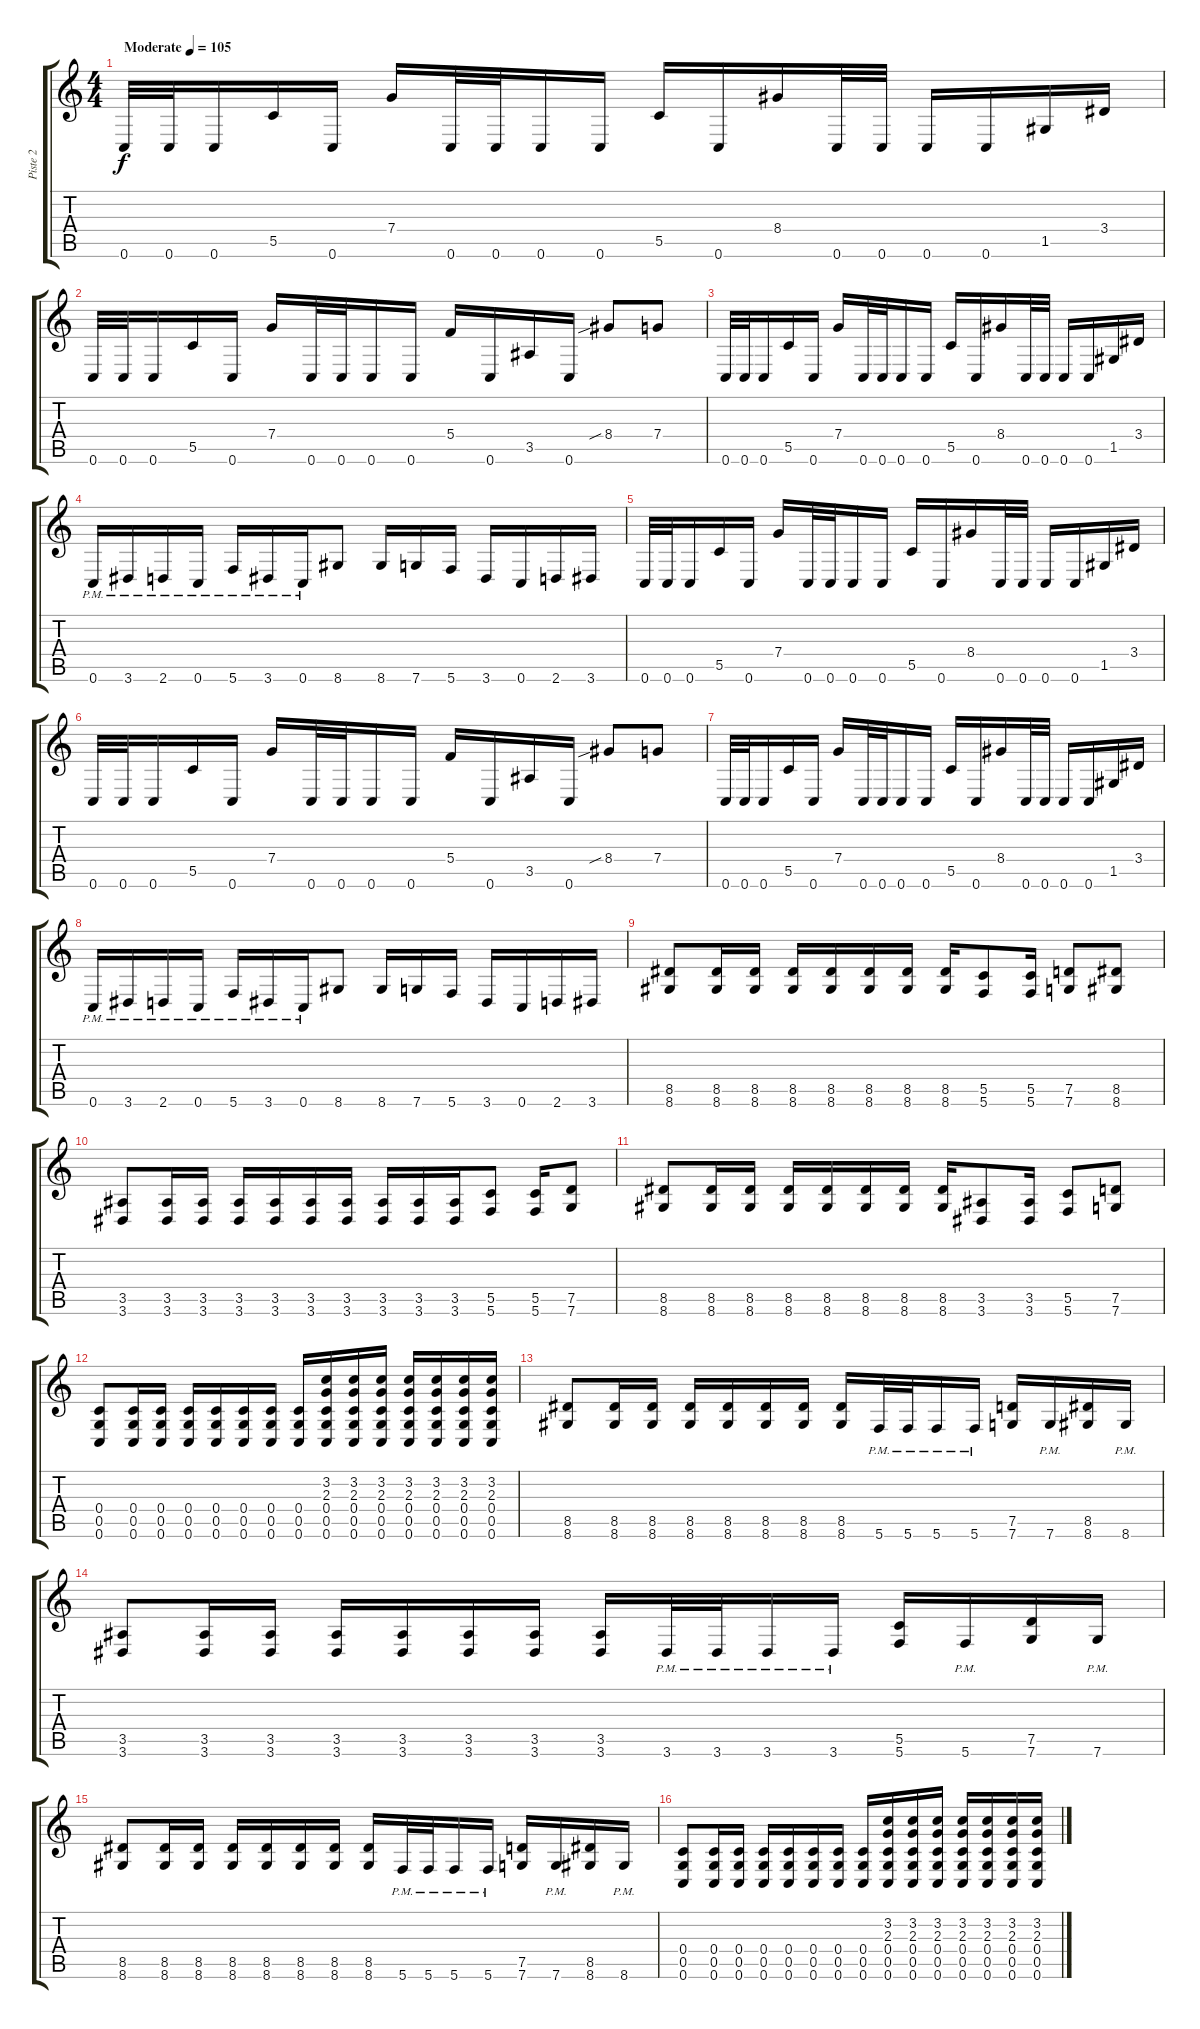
\track ("Piste 2" "Piste 2") {instrument distortionguitar}
\staff {score tabs}
\tuning (D4 A3 F3 C3 G2 C2) {hide}
\ts (4 4)
\tempo (105 "Moderate")
\clef g2
\ks c
0.6.32{dy f instrument distortionguitar} 0.6.32 0.6.16 5.5.16 0.6.16 7.4.16 0.6.32 0.6.32 0.6.16 0.6.16 5.5.16 0.6.16 8.4.16 0.6.32 0.6.32 0.6.16 0.6.16 1.5.16 3.4.16 |
0.6.32 0.6.32 0.6.16 5.5.16 0.6.16 7.4.16 0.6.32 0.6.32 0.6.16 0.6.16 5.4.16 0.6.16 3.5.16 0.6.16 8.4{sib}.8 7.4.8 |
0.6.32 0.6.32 0.6.16 5.5.16 0.6.16 7.4.16 0.6.32 0.6.32 0.6.16 0.6.16 5.5.16 0.6.16 8.4.16 0.6.32 0.6.32 0.6.16 0.6.16 1.5.16 3.4.16 |
0.6{pm}.16 3.6{pm}.16 2.6{pm}.16 0.6{pm}.16 5.6{pm}.16 3.6{pm}.16 0.6{pm}.16 8.6.8 8.6.16 7.6.16 5.6.16 3.6.16 0.6.16 2.6.16 3.6.16 |
0.6.32 0.6.32 0.6.16 5.5.16 0.6.16 7.4.16 0.6.32 0.6.32 0.6.16 0.6.16 5.5.16 0.6.16 8.4.16 0.6.32 0.6.32 0.6.16 0.6.16 1.5.16 3.4.16 |
0.6.32 0.6.32 0.6.16 5.5.16 0.6.16 7.4.16 0.6.32 0.6.32 0.6.16 0.6.16 5.4.16 0.6.16 3.5.16 0.6.16 8.4{sib}.8 7.4.8 |
0.6.32 0.6.32 0.6.16 5.5.16 0.6.16 7.4.16 0.6.32 0.6.32 0.6.16 0.6.16 5.5.16 0.6.16 8.4.16 0.6.32 0.6.32 0.6.16 0.6.16 1.5.16 3.4.16 |
0.6{pm}.16 3.6{pm}.16 2.6{pm}.16 0.6{pm}.16 5.6{pm}.16 3.6{pm}.16 0.6{pm}.16 8.6.8 8.6.16 7.6.16 5.6.16 3.6.16 0.6.16 2.6.16 3.6.16 |
(8.5 8.6).8 (8.5 8.6).16 (8.5 8.6).16 (8.5 8.6).16 (8.5 8.6).16 (8.5 8.6).16 (8.5 8.6).16 (8.5 8.6).16 (5.5 5.6).8 (5.5 5.6).16 (7.5 7.6).8 (8.5 8.6).8 |
(3.5 3.6).8 (3.5 3.6).16 (3.5 3.6).16 (3.5 3.6).16 (3.5 3.6).16 (3.5 3.6).16 (3.5 3.6).16 (3.5 3.6).16 (3.5 3.6).16 (3.5 3.6).16 (5.5 5.6).8 (5.5 5.6).16 (7.5 7.6).8 |
(8.5 8.6).8 (8.5 8.6).16 (8.5 8.6).16 (8.5 8.6).16 (8.5 8.6).16 (8.5 8.6).16 (8.5 8.6).16 (8.5 8.6).16 (3.5 3.6).8 (3.5 3.6).16 (5.5 5.6).8 (7.5 7.6).8 |
(0.4 0.5 0.6).8 (0.4 0.5 0.6).16 (0.4 0.5 0.6).16 (0.4 0.5 0.6).16 (0.4 0.5 0.6).16 (0.4 0.5 0.6).16 (0.4 0.5 0.6).16 (0.4 0.5 0.6).16 (3.2 2.3 0.4 0.5 0.6).16 (3.2 2.3 0.4 0.5 0.6).16 (3.2 2.3 0.4 0.5 0.6).16 (3.2 2.3 0.4 0.5 0.6).16 (3.2 2.3 0.4 0.5 0.6).16 (3.2 2.3 0.4 0.5 0.6).16 (3.2 2.3 0.4 0.5 0.6).16 |
(8.5 8.6).8 (8.5 8.6).16 (8.5 8.6).16 (8.5 8.6).16 (8.5 8.6).16 (8.5 8.6).16 (8.5 8.6).16 (8.5 8.6).16 5.6{pm}.32 5.6{pm}.32 5.6{pm}.16 5.6{pm}.16 (7.5 7.6).16 7.6{pm}.16 (8.5 8.6).16 8.6{pm}.16 |
(3.5 3.6).8 (3.5 3.6).16 (3.5 3.6).16 (3.5 3.6).16 (3.5 3.6).16 (3.5 3.6).16 (3.5 3.6).16 (3.5 3.6).16 3.6{pm}.32 3.6{pm}.32 3.6{pm}.16 3.6{pm}.16 (5.5 5.6).16 5.6{pm}.16 (7.5 7.6).16 7.6{pm}.16 |
(8.5 8.6).8 (8.5 8.6).16 (8.5 8.6).16 (8.5 8.6).16 (8.5 8.6).16 (8.5 8.6).16 (8.5 8.6).16 (8.5 8.6).16 5.6{pm}.32 5.6{pm}.32 5.6{pm}.16 5.6{pm}.16 (7.5 7.6).16 7.6{pm}.16 (8.5 8.6).16 8.6{pm}.16 |
(0.4 0.5 0.6).8 (0.4 0.5 0.6).16 (0.4 0.5 0.6).16 (0.4 0.5 0.6).16 (0.4 0.5 0.6).16 (0.4 0.5 0.6).16 (0.4 0.5 0.6).16 (0.4 0.5 0.6).16 (3.2 2.3 0.4 0.5 0.6).16 (3.2 2.3 0.4 0.5 0.6).16 (3.2 2.3 0.4 0.5 0.6).16 (3.2 2.3 0.4 0.5 0.6).16 (3.2 2.3 0.4 0.5 0.6).16 (3.2 2.3 0.4 0.5 0.6).16 (3.2 2.3 0.4 0.5 0.6).16
